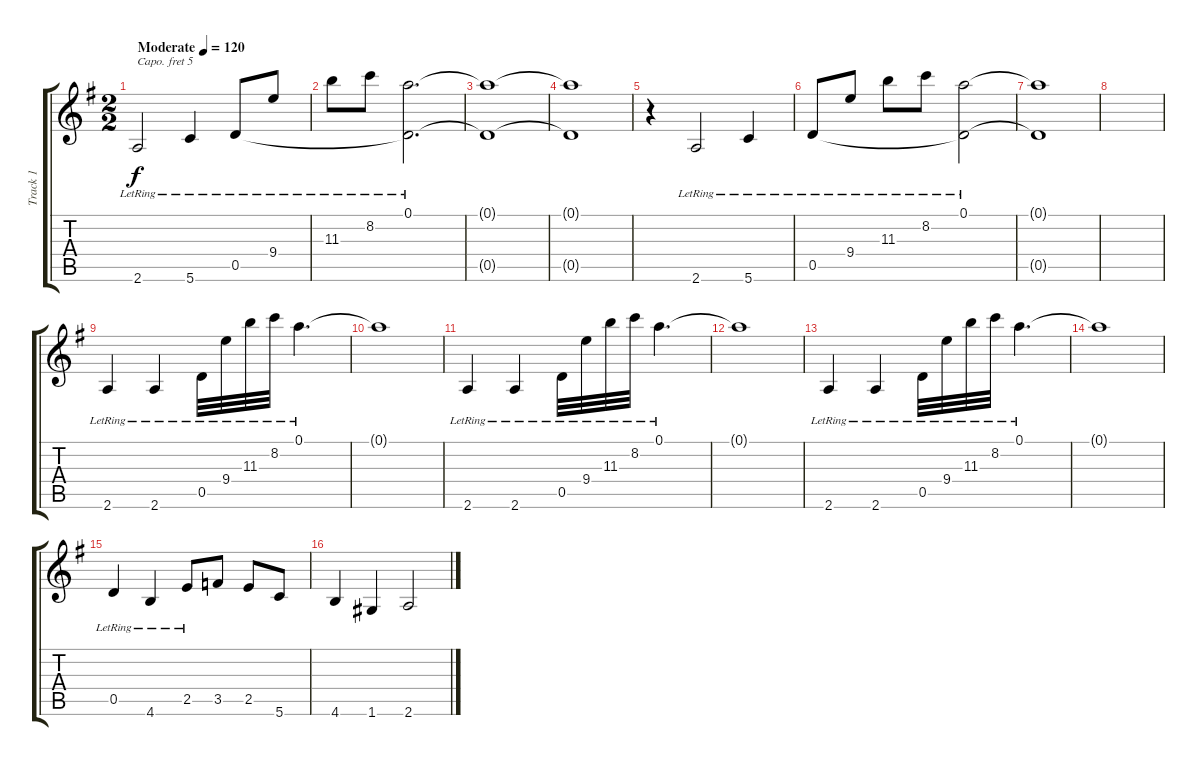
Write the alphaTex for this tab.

\track ("Track 1" "Track 1") {instrument acousticguitarnylon}
\staff {score tabs}
\capo 5
\tuning (E4 B3 G3 D3 A2 D2) {hide}
\ts (2 2)
\tempo (120 "Moderate")
\clef g2
\ks eminor
2.6{lr}.2{dy f instrument acousticguitarnylon} 5.6{lr}.4 0.5{lr}.8 9.4{lr}.8 |
11.3{lr}.8 8.2{lr}.8 (0.1{lr} 0.5{t}).2{d} |
(0.1{t} 0.5{t}).1 |
(0.1{t} 0.5{t}).1 |
r.4 2.6{lr}.2 5.6{lr}.4 |
0.5{lr}.8 9.4{lr}.8 11.3{lr}.8 8.2{lr}.8 (0.1{lr} 0.5{t}).2 |
(0.1{t} 0.5{t}).1 |
|
2.6{lr}.4 2.6{lr}.4 0.5{lr}.32 9.4{lr}.32 11.3{lr}.32 8.2{lr}.32 0.1{lr}.4{d} |
0.1{t}.1 |
2.6{lr}.4 2.6{lr}.4 0.5{lr}.32 9.4{lr}.32 11.3{lr}.32 8.2{lr}.32 0.1{lr}.4{d} |
0.1{t}.1 |
2.6{lr}.4 2.6{lr}.4 0.5{lr}.32 9.4{lr}.32 11.3{lr}.32 8.2{lr}.32 0.1{lr}.4{d} |
0.1{t}.1 |
0.5{lr}.4 4.6{lr}.4 2.5{lr}.8 3.5.8 2.5.8 5.6.8 |
4.6.4 1.6.4 2.6.2
